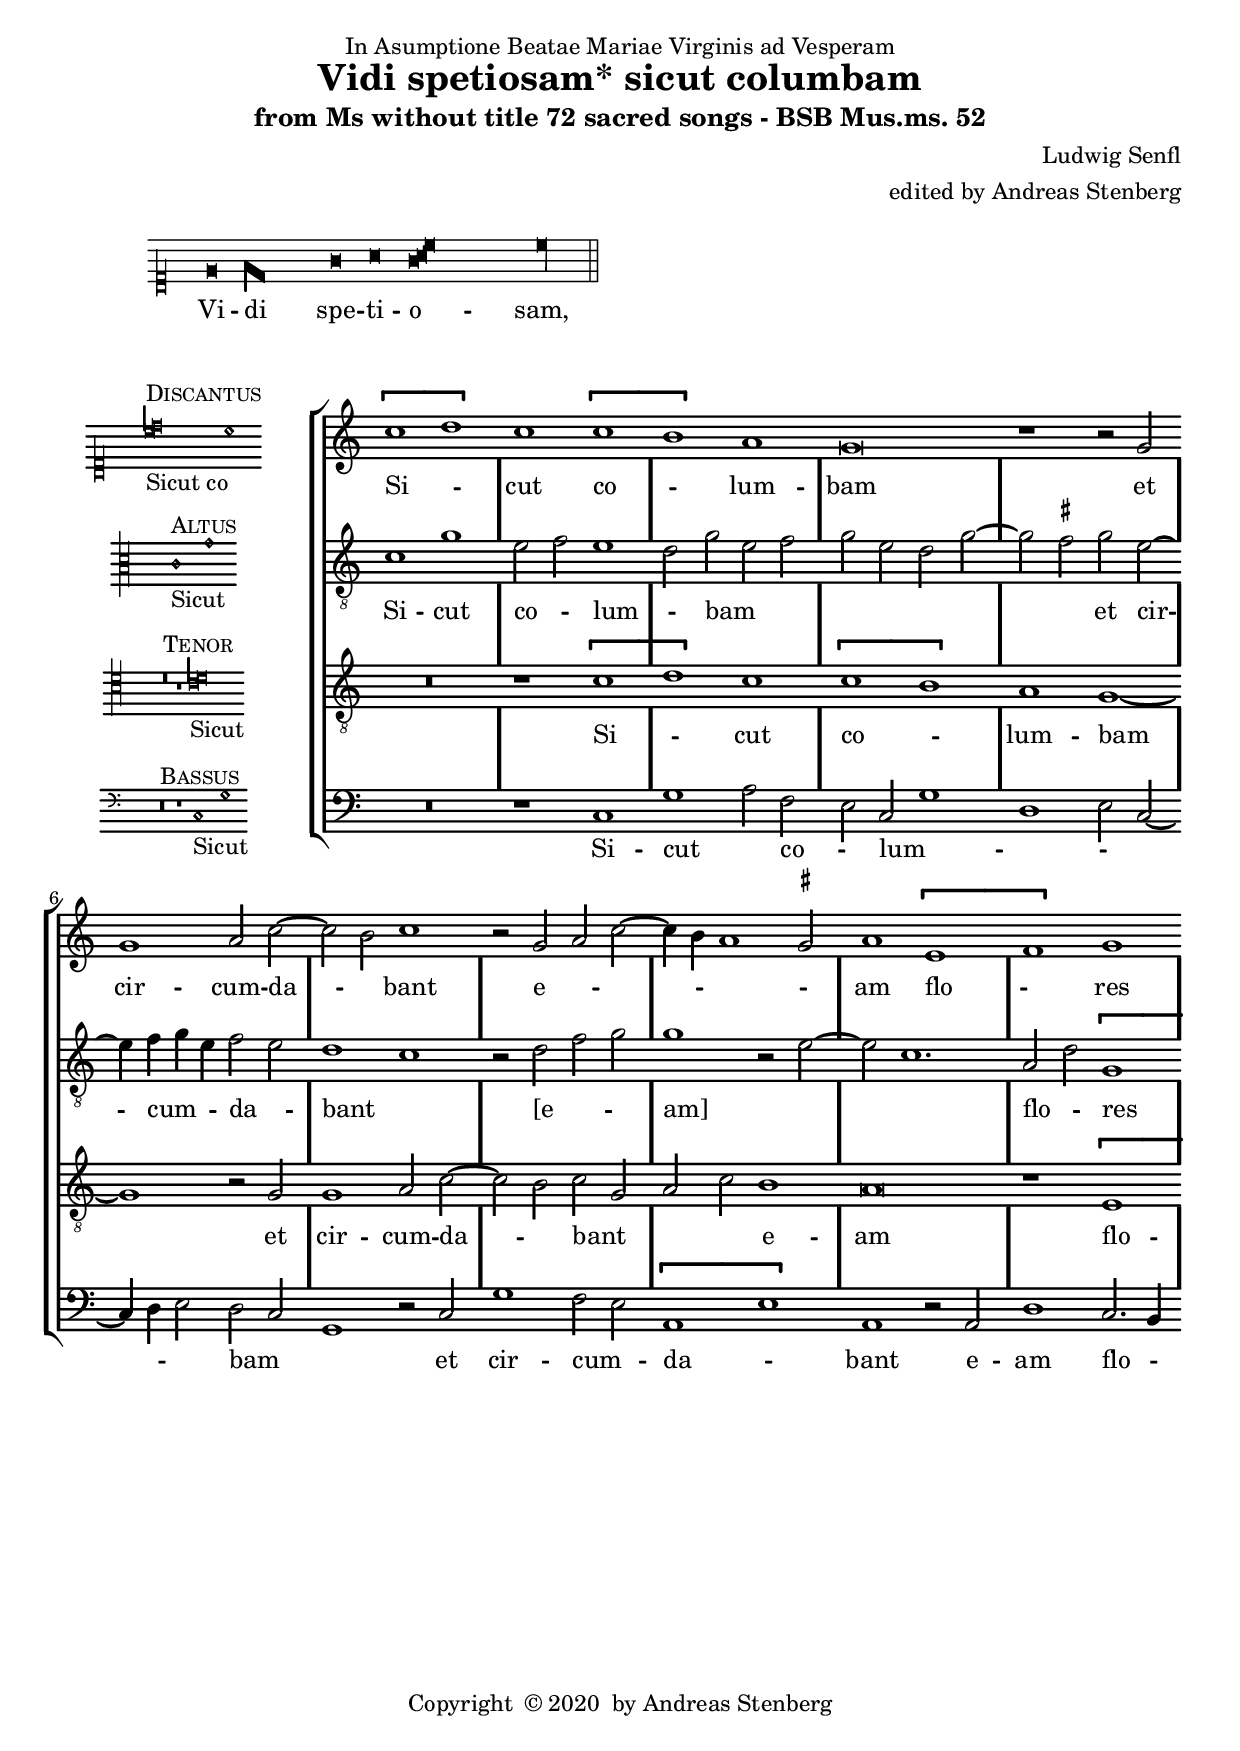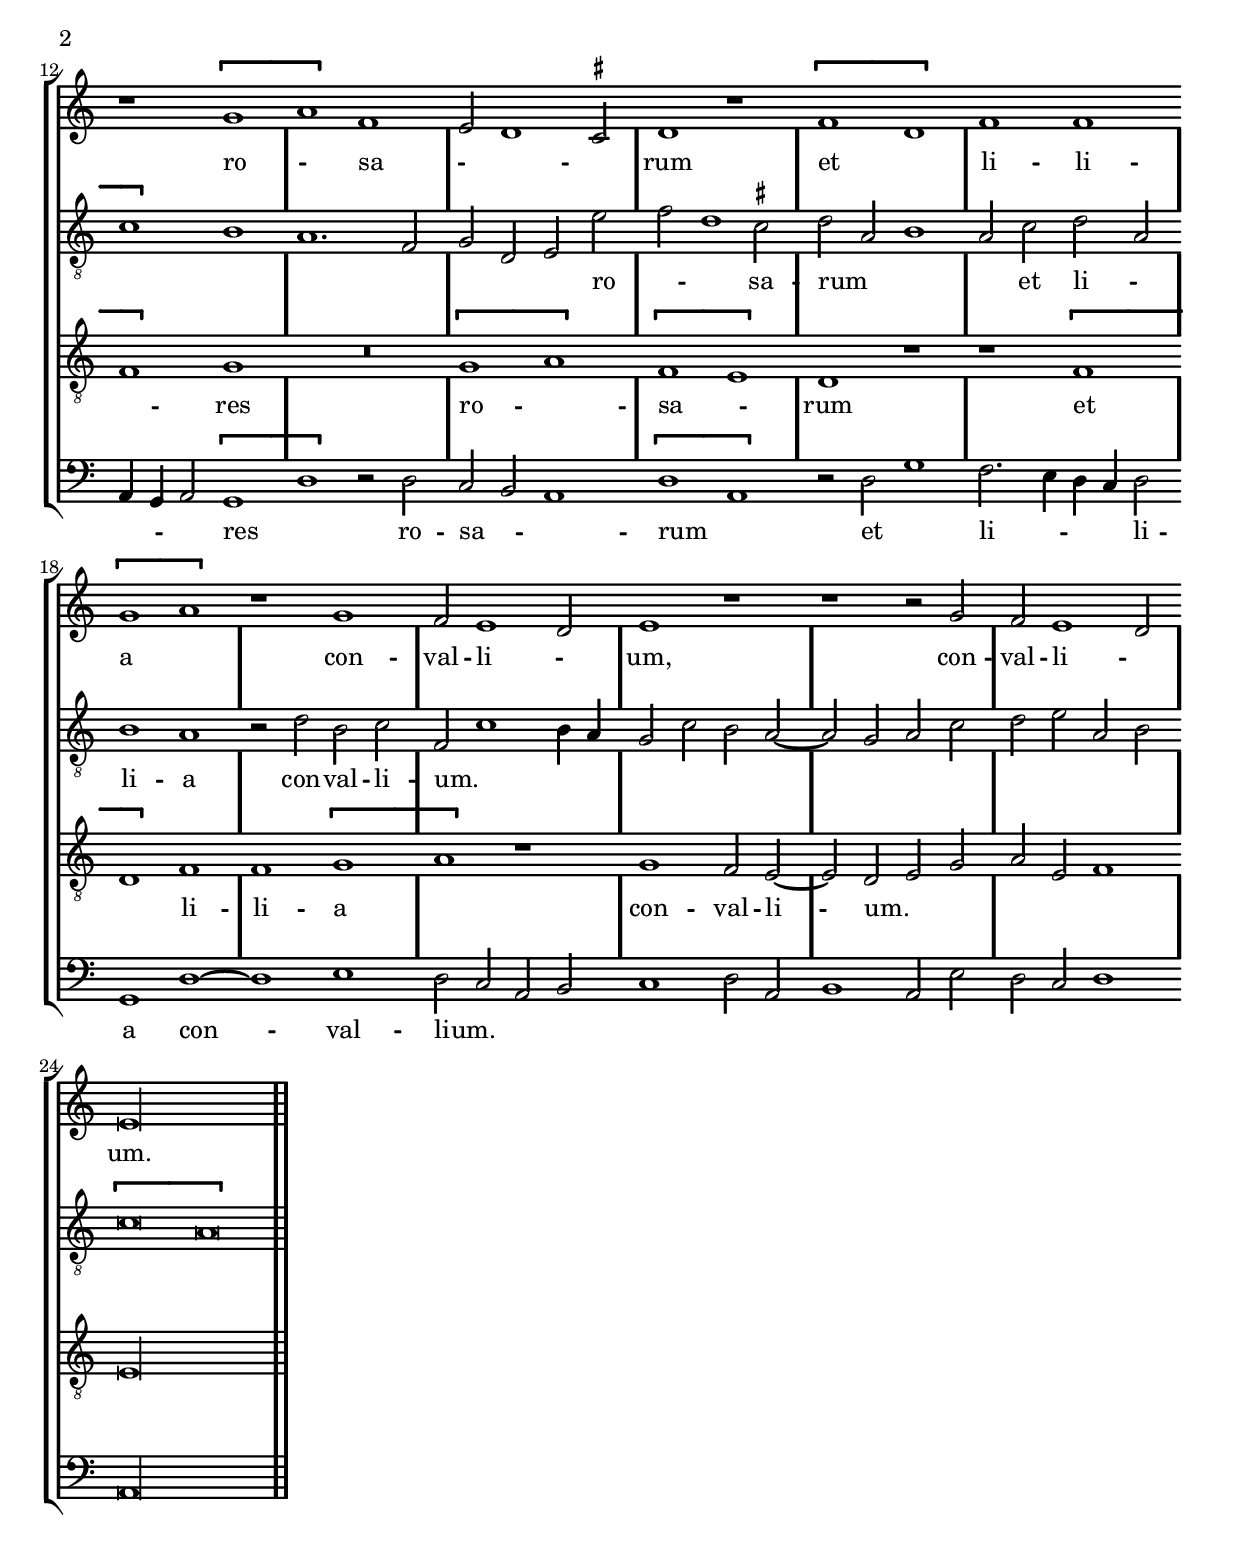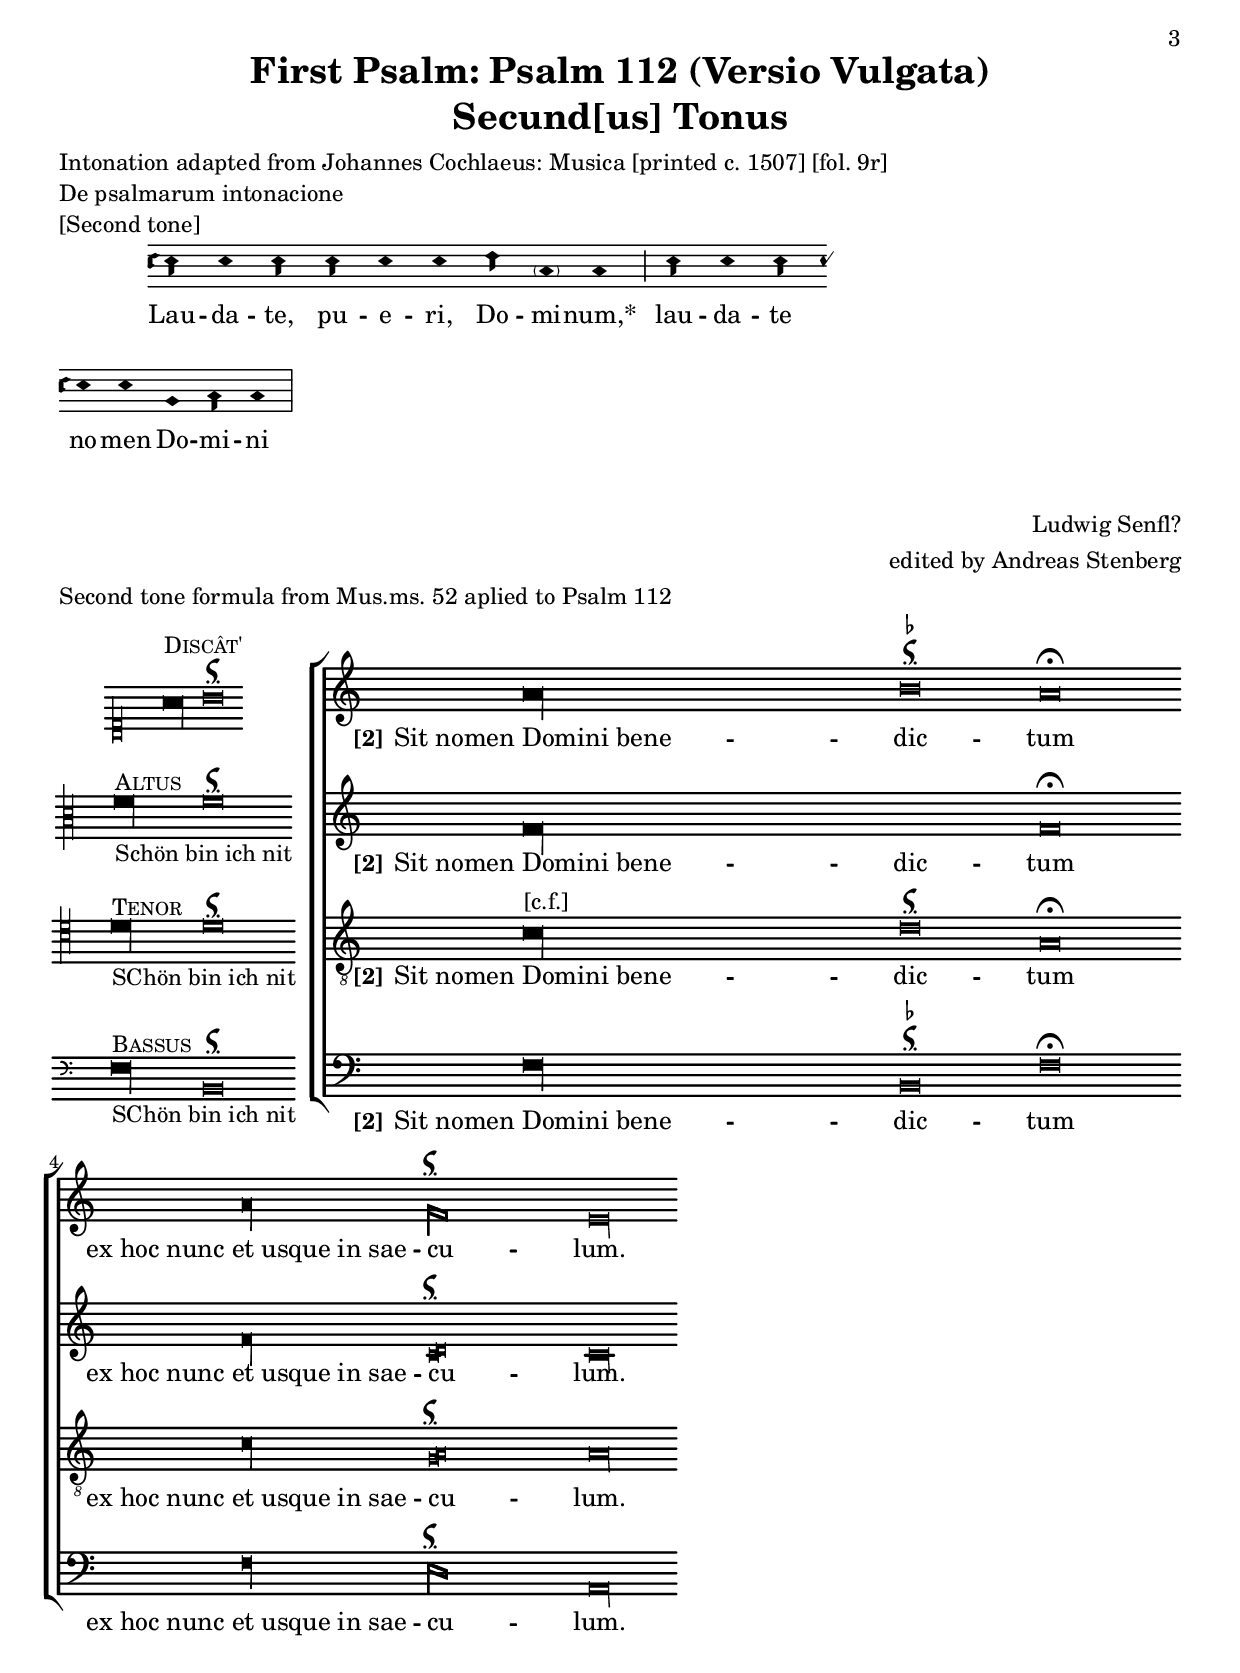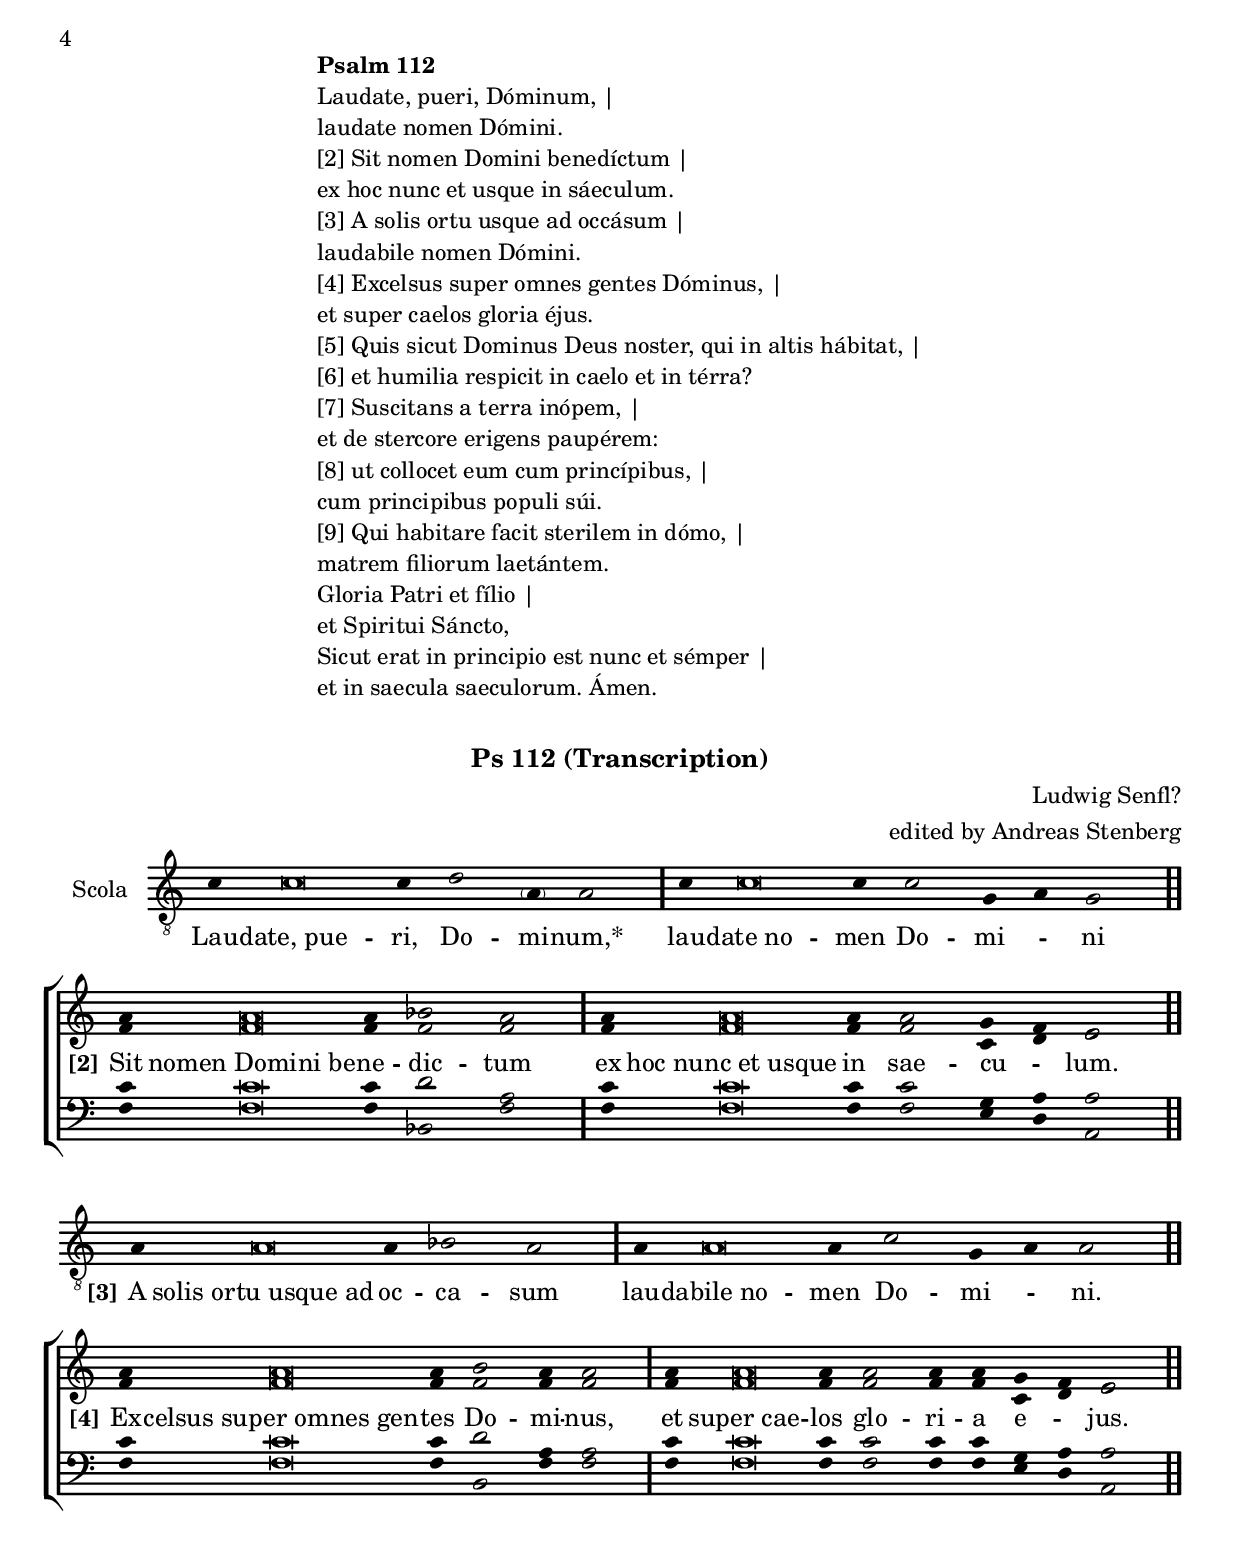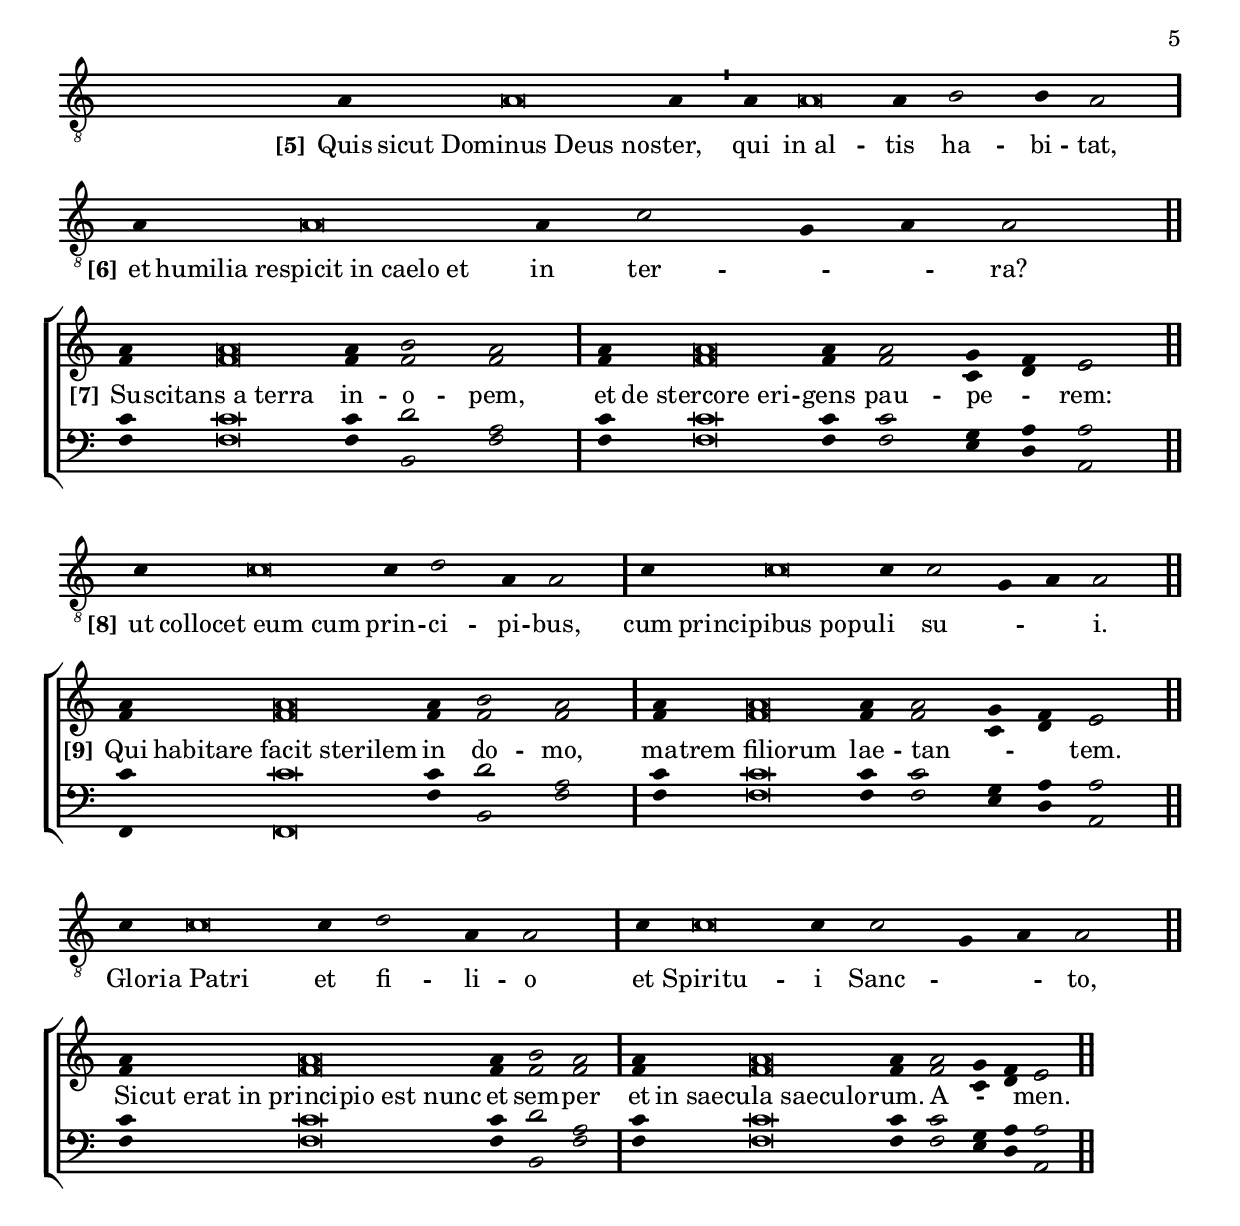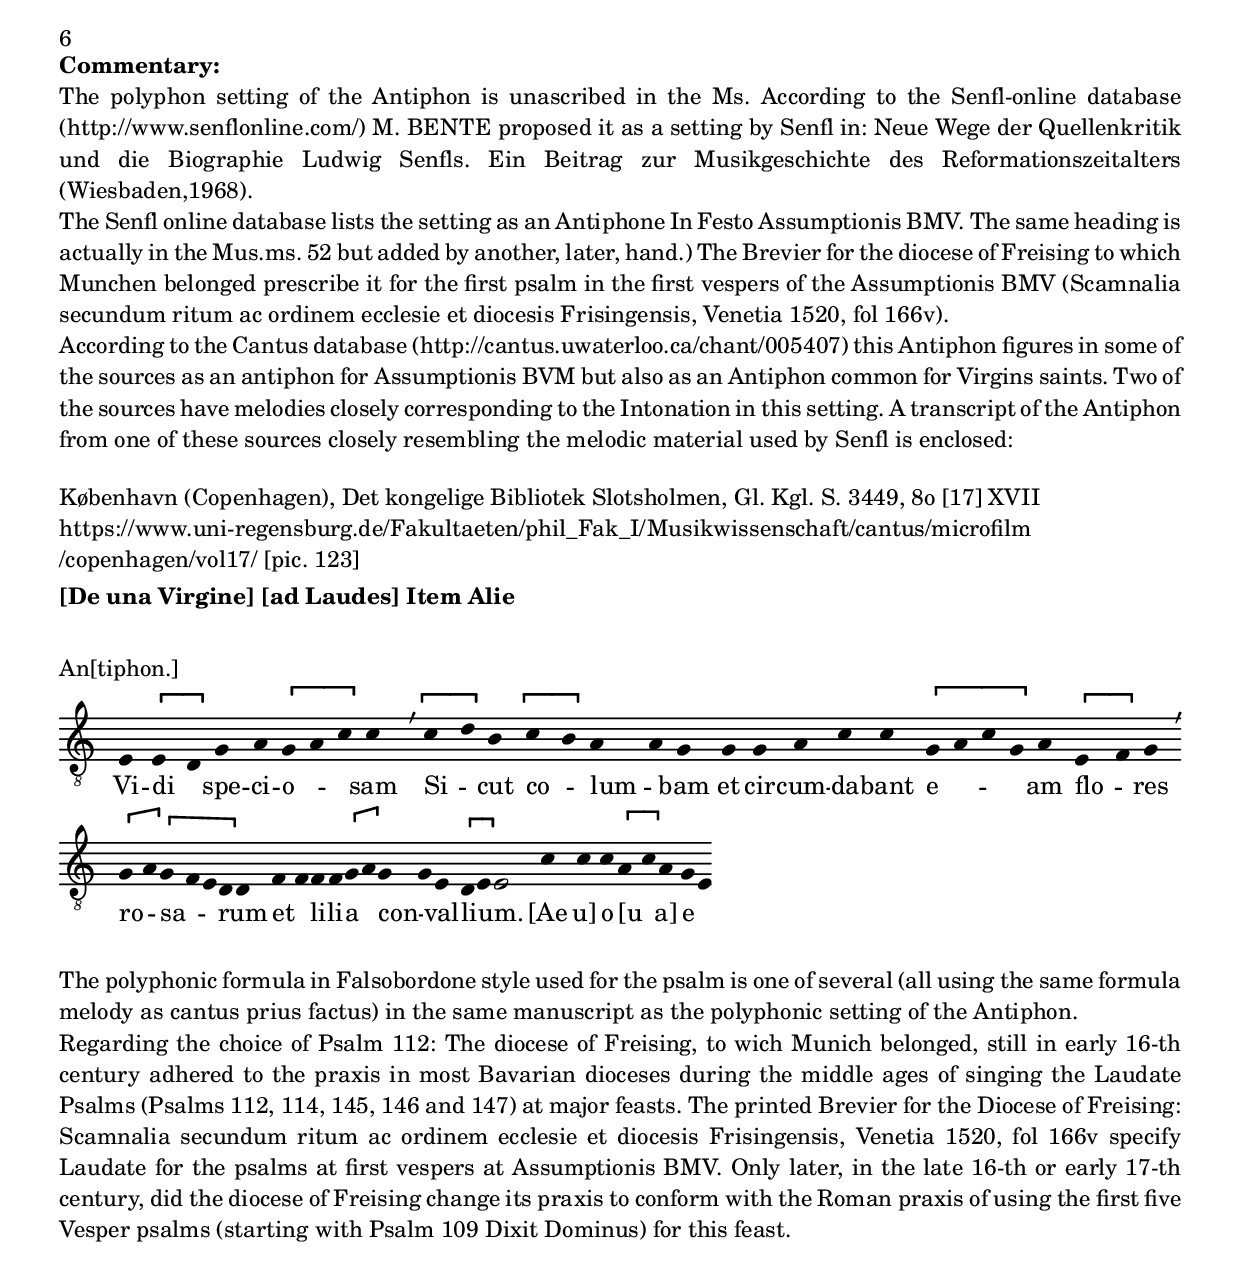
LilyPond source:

\version "2.18.2"
\include "deutsch.ly"
%% Preliminaria: some deffinations needed

#(append! supported-clefs '(("hufnagel-fa3" . ("clefs.hufnagel.fa" 3 0))))


virga =
\once \override NoteHead.style = #'hufnagel.virga

lpes =
\once \override NoteHead.style = #'hufnagel.lpes

virgaL = \tweak extra-offset #'(-3.5 . 0)   \once \override NoteHead.style = #'hufnagel.virga


virgula = {
  \once \override BreathingSign.text = #(make-musicglyph-markup "scripts.rcomma")
  \once \override BreathingSign.font-size = #-2

  % Workaround: add padding.  Correct fix would be spacing engine handle this.
  \once \override BreathingSign.minimum-X-extent = #'(-0.8.0 . 0.0)
  \once \override BreathingSign.minimum-Y-extent = #'(-2.5 . 2.5)

  \breathe
}
caesura = {
  \once \override BreathingSign.text = #(make-musicglyph-markup "scripts.rvarcomma")
  \once \override BreathingSign.font-size = #-2

  % Workaround: add padding.  Correct fix would be spacing engine handle this.
  \once \override BreathingSign.minimum-X-extent = #'(-0.8.0 . 0.0)
  \once \override BreathingSign.minimum-Y-extent = #'(-2.5 . 2.5)

  \breathe
}
divisioMinima = {
  \once \override BreathingSign.stencil = #ly:breathing-sign::divisio-minima

  % Workaround: add padding.  Correct fix would be spacing engine handle this.
  \once \override BreathingSign.minimum-X-extent = #'(-0.8.0 . 0.0)
  \once \override BreathingSign.minimum-Y-extent = #'(-2.5 . 2.5)

  \breathe
}
divisioMaior = {
  \once \override BreathingSign.stencil = #ly:breathing-sign::divisio-maior
  \once \override BreathingSign.Y-offset = #0

  % Workaround: add padding.  Correct fix would be spacing engine handle this.
  \once \override BreathingSign.minimum-X-extent = #'(-0.8.0 . 0.0)
  \once \override BreathingSign.minimum-Y-extent = #'(-2.5 . 2.5)

  \breathe
}
divisioMaxima = {
  \once \override BreathingSign.stencil = #ly:breathing-sign::divisio-maxima
  \once \override BreathingSign.Y-offset = #0

  % Workaround: add padding.  Correct fix would be spacing engine handle this.
  \once \override BreathingSign.minimum-X-extent = #'(-0.8.0 . 0.0)
  \once \override BreathingSign.minimum-Y-extent = #'(-2.5 . 2.5)

  \breathe
}
finalis = {
  \once \override BreathingSign.stencil = #ly:breathing-sign::finalis
  \once \override BreathingSign.Y-offset = #0

  % Workaround: add padding.  Correct fix would be spacing engine handle this.
  \once \override BreathingSign.minimum-X-extent = #'(-0.8.0 . 0.0)
  \once \override BreathingSign.minimum-Y-extent = #'(-2.5 . 2.5)

  \breathe
}

%%%% Defining new stem/ligatures:
% long stem
lst = #(define-music-function (parser location mus)
         (ly:music?)
         #{
           \stemDown
           \undo\omit Stem
           \once\override Stem.length = #7
           \once\override Stem.X-extent = #'(.1 . 0)
           \once\override NoteHead.stem-attachment = #'(1.5 . .1)
           $mus
           \omit Stem
         #})

%long curved ligature
#(define (long-curved-ligature grob)
   (if (ly:stencil? (ly:stem::print grob))
       (let* ((stencil (ly:stem::print grob))
              (X-ext (ly:stencil-extent stencil X))
              (Y-ext (ly:stencil-extent stencil Y))
              (width (interval-length X-ext))
              (len (interval-length Y-ext)))
         (ly:stencil-translate
          (grob-interpret-markup grob
            (markup
             (#:path width
               (list (list (quote moveto) -0.7 -0.65)
                 (list (quote curveto) -1.2 -0.4 -1.1 -0.2 -0.9 0.5)
                 (list (quote curveto) -0.9 0.5 -0.4 2 -0.8 2.2)))))
          (cons 0 (interval-start Y-ext))))
       #f))

lli = #(define-music-function (parser location mus)
         (ly:music?)
         #{
           \stemUp
           \undo\omit Stem
           \override Stem.stencil = #long-curved-ligature
           $mus
           \omit Stem
         #})

%medium curved ligature
#(define (medium-curved-ligature grob)
   (if (ly:stencil? (ly:stem::print grob))
       (let* ((stencil (ly:stem::print grob))
              (X-ext (ly:stencil-extent stencil X))
              (Y-ext (ly:stencil-extent stencil Y))
              (width (interval-length X-ext))
              (len (interval-length Y-ext)))
         (ly:stencil-translate
          (grob-interpret-markup grob
            (markup
             (#:path width
               (list (list (quote moveto) -0.7 -0.65)
                 (list (quote curveto) -1.2 -0.4 -1.1 -0.2 -0.9 0.5)
                 (list (quote curveto) -0.9 0.5 -0.4 1.9 -1.4 1.8)))))
          (cons 0 (interval-start Y-ext))))
       #f))

mli = #(define-music-function (parser location mus)
         (ly:music?)
         #{
           \stemUp
           \undo\omit Stem
           \override Stem.stencil = #medium-curved-ligature
           $mus
           \omit Stem
         #})

%short curved ligature
#(define (short-curved-ligature grob)
   (if (ly:stencil? (ly:stem::print grob))
       (let* ((stencil (ly:stem::print grob))
              (X-ext (ly:stencil-extent stencil X))
              (Y-ext (ly:stencil-extent stencil Y))
              (width (interval-length X-ext))
              (len (interval-length Y-ext)))
         (ly:stencil-translate
          (grob-interpret-markup grob
            (markup
             (#:path width
               (list (list (quote moveto) -0.7 -0.65)
                 (list (quote curveto) -1.2 -0.4 -1.1 -0.2 -1 0.4)
                 (list (quote curveto) -1 0.4 -0.8 1.5 -1.4 1.3)))))
          (cons 0 (interval-start Y-ext))))
       #f))

sli = #(define-music-function (parser location mus)
         (ly:music?)
         #{
           \stemUp
           \undo\omit Stem
           \override Stem.stencil = #short-curved-ligature
           $mus
           \omit Stem
         #})

%tiny curved ligature
#(define (tiny-curved-ligature grob)
   (if (ly:stencil? (ly:stem::print grob))
       (let* ((stencil (ly:stem::print grob))
              (X-ext (ly:stencil-extent stencil X))
              (Y-ext (ly:stencil-extent stencil Y))
              (width (interval-length X-ext))
              (len (interval-length Y-ext)))
         (ly:stencil-translate
          (grob-interpret-markup grob
            (markup
             (#:path width
               (list (list (quote moveto) -0.7 -0.65)
                 (list (quote curveto) -1.2 -0.4 -1.1 -0.1 -1 0.2)
                 (list (quote curveto) -1 0.2 -0.8 0.7 -1.4 0.6)))))
          (cons 0 (interval-start Y-ext))))
       #f))

tli = #(define-music-function (parser location mus)
         (ly:music?)
         #{
           \stemUp
           \undo\omit Stem
           \override Stem.stencil = #tiny-curved-ligature
           $mus
           \omit Stem
         #})

%% Ornament function
orn =
-\tweak self-alignment-X #LEFT
-\tweak Y-offset #0.5
-\tweak X-offset #1
-\tweak outside-staff-priority ##f
-\markup
\raise #-.3
\scale #'(1 . .85)
\rotate #90
\musicglyph #"ties.lyric.short"

%% Left aligning lyric :
lal = \once\override LyricText.self-alignment-X = #LEFT

%% horizontal inside staff spacer
space =
#(define-music-function
  (parser location anzahl)
  (number?)
  #{
    \grace { \repeat unfold #anzahl s }
  #})

% Given some music that represents lyrics, add a prefix to the first
% lyric event.
% syntax is \versus { some lyrics }
% resp. \responsum { some lyrics }
#(define (add-prefix-to-lyrics prefix music)
   (let ((found? #f))
     (map-some-music
      (lambda (m)
        (if found? m
            (and (music-is-of-type? m 'lyric-event)
                 (begin
                  (set! (ly:music-property m 'text)
                        (string-append prefix (ly:music-property m 'text)))
                  (set! found? #t)
                  m))))
      music)))
% Add unicode 2123 (versicle) as prefix to lyrics.
versus =
#(define-music-function (parser location music) (ly:music?)
   (add-prefix-to-lyrics "℣. " music))
% Add unicode 211F (response) as prefix to lyrics.
responsum =
#(define-music-function (parser location music) (ly:music?)
   (add-prefix-to-lyrics "℟. " music))

%% Defining notelaces (neume, melisma) and dedicated context:
gregorianContext = {
  \cadenzaOn
  \omit Clef
  \omit TimeSignature
  \omit StaffSymbol
  \omit Rest
  \omit Flag
  \omit Beam
  \override SpacingSpanner.packed-spacing = ##t
  \override NoteHead.stencil =
  #(lambda (grob)
     (let ((pos (ly:grob-property grob 'staff-position)))
       (cond ((= pos -6)
              (grob-interpret-markup grob
                #{
                  \markup
                  \concat {
                    \with-dimensions #'(0 . 0) #'(0 . 0)
                    \translate-scaled #'(-.45 . 0)
                    \override #'(thickness . 2)
                    \draw-line #'(1.78 . 0)
                    \hspace #-.21
                    \musicglyph #"noteheads.s2"
                    \hspace #-.25
                  }
                #}))
         ((= pos -7)
          (grob-interpret-markup grob
            #{
              \markup
              \concat {
                \with-dimensions #'(0 . 0) #'(0 . 0)
                \override #'(thickness . 2)
                \translate-scaled #'(-.45 . .5)
                \draw-line #'(1.78 . 0)
                \hspace #-.21
                \musicglyph #"noteheads.s2"
                \hspace #-.25
              }
            #}))
         ((= pos -8)
          (grob-interpret-markup grob
            #{
              \markup
              \concat {
                \with-dimensions #'(0 . 0) #'(0 . 0)
                \override #'(thickness . 2)
                \translate-scaled #'(-.45 . 1)
                \draw-line #'(1.78 . 0)
                \with-dimensions #'(0 . 0) #'(0 . 0)
                \override #'(thickness . 2)
                \translate-scaled #'(-.45 . 0)
                \draw-line #'(1.78 . 0)
                \hspace #-.21
                \musicglyph #"noteheads.s2"
                \hspace #-.25
              }
            #}))
         (else
          (grob-interpret-markup grob
            #{
              \markup
              \concat {
                \hspace #-.21
                \musicglyph #"noteheads.s2"
                \hspace #-.25
              }
            #})))))
  \override Accidental.extra-offset = #'(-.2 . 0)
  %%% TODO: find a fixed ledger line with no dimension
  %% see: http://lilypond.1069038.n5.nabble.com/Fixed-ledger-line-width-with-no-dimension-tc172180.html
  %\override LedgerLineSpanner.length-fraction = #'() %%% ???
  %\override LedgerLineSpanner.minimum-length-fraction = #'() %%% ???
}

neume = #(define-music-function (parser location mus)
           (ly:music?)
           #{
             \once\override NoteHead.stencil = #(lambda (grob)
                                                  (grob-interpret-markup grob
                                                    #{
                                                      \markup\concat {
                                                        \hspace #-2
                                                        \score {
                                                          \transpose c c' { \omit Stem $mus }
                                                          \layout {
                                                            indent = 0
                                                            ragged-right = ##t
                                                            \context {
                                                              \Score
                                                              \gregorianContext
                                                            }
                                                          }
                                                        }
                                                      }
                                                    #}))
           #})

Melisma = #(define-music-function (parser location mus)
             (ly:music?)
             #{
               {
                 \once\override Lyrics.LyricText.self-alignment-X = #LEFT
                 \neume { $mus }
                 \omit Accidental
                 \omit Dots
                 #(make-music
                   'NoteEvent
                   'pitch
                   (ly:make-pitch -1 6 0)
                   'duration
                   (ly:make-duration 2 0 1))
               }
             #})

% Declare default layout
\layout {
  \context {
    \Score
    \omit TimeSignature
  }
}

%%%%%%%%%%%% end of "modernGregorian.ily" %%%%%%%%%

ficta = \once \set suggestAccidentals =##t
#(define (add-prefix-to-lyrics prefix music)
   (let ((found? #f))
     (map-some-music
      (lambda (m)
        (if found? m
            (and (music-is-of-type? m 'lyric-event)
                 (begin
                  (set! (ly:music-property m 'text)
                        (string-append prefix (ly:music-property m 'text)))
                  (set! found? #t)
                  m))))
      music)))
staffBlTr = {   \override Staff.BarLine.transparent = ##t }
staffBl = { \revert Staff.BarLine.transparent \bar "|" }
staffBlDou = {  \revert Staff.BarLine.transparent \bar "||" }
timing_Tw =  \set Timing.measureLength = #(ly:make-moment 2/1)
timing_Thr =   \set Timing.measureLength = #(ly:make-moment 3/1)

#(append! supported-clefs '(("mensural-f3" . ("clefs.mensural.f" 0 0))))

\header {
  dedication = "In Asumptione Beatae Mariae Virginis ad Vesperam"
  title = "Vidi spetiosam* sicut columbam"
  subtitle = "from Ms without title 72 sacred songs - BSB Mus.ms. 52"
  composer = "Ludwig Senfl"
  arranger = "edited by Andreas Stenberg"
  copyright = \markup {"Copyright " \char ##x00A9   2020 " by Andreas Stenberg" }

}
Inton = \relative c'' {
  \set Score.tempoHideNote = ##t
  \tempo 2 . = 86
  \override NoteHead.style = #'blackpetrucci
  e,\breve*1/4
  \[f\breve*1/4 \melisma d\breve*1/4 \melismaEnd \]
  g\breve*1/4 a\breve*1/4
  \[g\breve*1/4 \melisma a\breve*1/4 c\breve*1/4 \melismaEnd \]
  c\longa*1/4
  \revert Staff.BarLine.transparent
  \bar "||"
}
\score {
  <<
    \new MensuralVoice = "discantus" {
      \clef "petrucci-c1"
      \hide Score.BarNumber {
        \Inton
      }
    }
    \new Lyrics \lyricsto "discantus" {
      Vi -- di spe -- ti -- o -- sam,
    }
  >>
  \layout {
    line-width = #160
  }
  \header {
    dedication = ##f
    title = ##f
    subtitle = ##f
    composer = ##f
    arranger = ##f

  }
}

global = {
  \key c \major
}

sopMusic = \relative c'' {

  \set Score.tempoHideNote = ##t
  \tempo 2 = 86
  \time 2/2
  \set Timing.measureLength = #(ly:make-moment 4/2)
  \override Staff.BarLine.transparent = ##t
  \[c1( d1)\]
  c1 \[c1(
  h1)\] a1
  g\breve
  r1 r2 g2
  g1 a2 c2~(
  c2 h2) c1			%% end of first line in orig.
  r2 g2( a2 c2~
  c4 h4 a1 \ficta gis2)
  a1 \[e1(
  f1)\] g1
  r1 \[g1(
  a1)\] f1(
  e2 d1 \ficta cis2)			%% end of second line (last on first page).
  d1 r1
  \[f1( d1)\]
  f1 f1				%% end of third line (first on second page).
  \[g1( a1)\]
  r1 g1
  f2 e1( d2)
  e1 r1
  r1 r2 g2			%% end of fourth line.
  f2 e1( d2)
  \cadenzaOn
  e\longa
  \revert Staff.BarLine.transparent
  \bar "||"
}
sopWords = \lyricmode {
  %Vidi speciosam
  Si -- cut co -- lum -- bam
  et cir -- cum -- da -- bant e -- am flo -- res ro -- sa -- rum et li -- li -- a con -- val -- li -- um,
  con -- val -- li -- um.
}
altoMusic = \relative c' {
  \clef "G_8"
  \override Staff.BarLine.transparent = ##t
  c1 g'1
  e2( f2) e1(
  d2) g2( e2 f2			%% end of first line in orig. Ms.
  g2 e2 d2 g2~
  g2 \ficta fis2) g2 e2~
  e4 f4( g4 e4) f2( e2)
  d1( c1)
  r2 d2( f2 g2)			%% end of second line.
  g1 r2 e2~(
  e2 c1.)
  a2( d2) \[g,1(
  c1\] h1
  a1. f2
  g2 d2 e2) e'2( 		%% end of third line (last on first page).
  f2 d1) \ficta cis2
  d2( a2 h1
  a2) c2 d2( a2)		%% end of fourth line. (first o second page).
  h1 a1
  r2 d2 h2 c2
  f,2( c'1 h4 a4
  g2 c2 h2 a2~
  a2 g2				%% end of fifth line.
  a2 c2
  d2 e2 a,2 h2
  \[c\breve a\breve)\]
  \revert Staff.BarLine.transparent
}
altoWords = \lyricmode {
  %Vidi speciosam
  Si -- cut co -- lum -- bam
  et cir -- cum -- da -- bant [e -- am] _ flo -- res ro -- sa -- rum et li -- li -- a con -- val -- li -- um.
}
tenorMusic = \relative c' {
  \clef "G_8"
  \override Staff.BarLine.transparent = ##t
  R\breve
  r1 \[c1(
  d1)\] c1
  \[c1( h1)\]
  a1 g1~
  g1				%% end of first line in orig. Ms.
  r2 g2
  g1 a2 c2~(
  c2 h2) c2( g2
  a2 c2) h1
  a\breve			%% end of second line.
  r1 \[e1(
  f1)\] g1
  R\breve
  \[g1( a1)\] 			%% end of third line (last on first page).
  \[f1( e1)\]
  d1 r1
  r1 \[f1(
  d1)\] f1
  f1 \[g1(
  a1)\] r1			%% end of fourth line (first on second page)
  g1 f2 e2~
  e2 d2( e2 g2
  a2 e2 f1
  e\longa)
  \revert Staff.BarLine.transparent
}
tenorWords = \lyricmode {
  %Vidi speciosam
  Si -- cut co -- lum -- bam
  et cir -- cum -- da -- bant e -- am flo -- res ro -- sa -- rum et li -- li -- a con -- val -- li -- um.
}
bassMusic = \relative c {
  \override Staff.BarLine.transparent = ##t
  R\breve
  r1 c1
  g'1( a2) f2(
  e2) c2( g'1 				%% end of first line in orig. Ms.
  d1  e2 c2~
  c4 d4 e2) d2( c2
  g1) r2 c2
  g'1 f2( e2)
  \[a,1( e'1)\]			%% end of second line.
  a,1 r2 a2
  d1 c2.( h4
  a4 g4 a2) \[g1(
  d'1)\] r2 d2
  c2( h2 a1)			%% end of third line (last on first page).
  \[d1( a1)\]
  r2 d2( g1)			%% end of fourth line (first on second page)
  f2.( e4 d4 c4) d2
  g,1 d'1~
  d1 e1
  d2( c2 a2 h2)			%% end of fifth line.
  c1( d2 a2
  h1 a2 e'2
  d2 c2 d1
  a\longa
  \revert Staff.BarLine.transparent
}
bassWords = \lyricmode {
  %Vidi speciosam
  Si -- cut co -- lum -- bam
  et cir -- cum -- da -- bant e -- am flo -- res ro -- sa -- rum et li -- li -- a con -- val -- lium.
}
incipitDiscantus = \markup {
  \score {
    {
      %      \set Staff.instrumentName = #"Tenor "
      \override NoteHead.style = #'neomensural
      \override Rest.style = #'neomensural
      \override Staff.TimeSignature.style = #'mensural
      \cadenzaOn
      \clef "petrucci-c1"
      \key c \major
      \time 2/2

      \[c''1^\markup { \smallCaps"Discantus"}
      _"Sicut co" d''1\]
      c''1
    }
    \layout {
      \context {
        \Voice
        \remove "Ligature_bracket_engraver"
        \consists "Mensural_ligature_engraver"
      }
      line-width = 4.5\cm
    }
  }
}


incipitAltus = \markup {
  \score {
    {
      %      \set Staff.instrumentName = #"Tenor "
      \override NoteHead.style = #'neomensural
      \override Rest.style = #'neomensural
      \override Staff.TimeSignature.style = #'mensural
      \cadenzaOn
      \clef "petrucci-c3"
      \key c \major
      \time 2/2
      c'1^\markup \smallCaps"Altus"_"Sicut"
      g'1
    }
    \layout {
      \context {
        \Voice
        \remove "Ligature_bracket_engraver"
        \consists "Mensural_ligature_engraver"
      }
      line-width = 4.5\cm
    }
  }
}


incipitTenor = \markup {
  \score {
    {
      %      \set Staff.instrumentName = #"Tenor "
      \override NoteHead.style = #'neomensural
      \override Rest.style = #'neomensural
      \override Staff.TimeSignature.style = #'mensural
      \cadenzaOn
      \clef "petrucci-c4"
      \key c \major
      \time 2/2
      c'\breve \rest ^\markup \smallCaps"Tenor"
      r1
      \[c'1_"Sicut" d'1\]
    }
    \layout {
      \context {
        \Voice
        \remove "Ligature_bracket_engraver"
        \consists "Mensural_ligature_engraver"
      }
      line-width = 5.0\cm
    }
  }
}
#(append! supported-clefs '(("mensural-f3" . ("clefs.mensural.f" 0 0))))

incipitBassus = \markup {
  \score {
    {
      %      \set Staff.instrumentName = #"Tenor "
      \override NoteHead.style = #'neomensural
      \override Rest.style = #'neomensural
      \override Staff.TimeSignature.style = #'mensural
      \cadenzaOn
      \clef "mensural-f"
      \key c \major
      \time 2/2
      r\breve^\markup \smallCaps"Bassus"
      r1 c1_"Sicut" g1

    }
    \layout {
      \context {
        \Voice
        \remove "Ligature_bracket_engraver"
        \consists "Mensural_ligature_engraver"
      }
      line-width = 4.5\cm
    }
  }
}


\score {
  <<
    \new StaffGroup \with {
      \override VerticalAxisGroup.staff-staff-spacing = #'((basic-distance . 12))
    } <<
      \new Staff = treble <<
        \set Staff.instrumentName = \incipitDiscantus
        \new Voice = "sopranos" {
          \set  Staff.midiInstrument ="choir aahs"
          %	\voiceOne
          << \global \sopMusic >>
        }
      >>
      \new Lyrics = sopranos { s1 }

      \new Staff = "medius" <<
        \set Staff.instrumentName = \incipitAltus

        \new Voice = "altos" {
          %	\voiceTwo
          \set  Staff.midiInstrument ="choir aahs"
          << \global \altoMusic >>
        }
      >>

      \new Lyrics = "altos" { s1 }
      \new Staff = tenors <<
        \set Staff.instrumentName = \incipitTenor

        \clef "treble"
        \new Voice = "tenors" {
          \set  Staff.midiInstrument ="choir aahs"
          %	\voiceOne
          << \global \tenorMusic >>
        }
      >>
      \new Lyrics = "tenors" { s1 }

      \new Staff ="basses" {
        \set Staff.instrumentName = \incipitBassus

        \new Voice = "basses" {
          \set  Staff.midiInstrument ="choir aahs"
          \clef "bass"
          %	\voiceTwo
          << \global \bassMusic >>
        }
      }
    >>
    \new Lyrics = basses { s1 }

    \context Lyrics = sopranos \lyricsto sopranos \sopWords
    \context Lyrics = altos \lyricsto altos \altoWords
    \context Lyrics = tenors \lyricsto tenors \tenorWords
    \context Lyrics = basses \lyricsto basses \bassWords
  >>
  \layout {
    \context {
      \Score
      % no bars in staves
      %      \override BarLine.transparent = ##t

    }
    % the next three instructions keep the lyrics between the bar lines
    \context {
      \Lyrics
      \consists "Bar_engraver"
      \override BarLine.transparent = ##t
    }
    \context {
      \StaffGroup
      \consists "Separating_line_group_engraver"
    }
    \context {
      \Voice
      % no slurs
      \override Slur.transparent = ##t
      % Comment in the below "\remove" command to allow line
      % breaking also at those barlines where a note overlaps
      % into the next bar.  The command is commented out in this
      % short example score, but especially for large scores, you
      % will typically yield better line breaking and thus improve
      % overall spacing if you comment in the following command.
      %\remove "Forbid_line_break_engraver"
    }
    indent = 4.5\cm
  }
  \header {
    dedication = ##f
    title = ##f
    subtitle = ##f
    composer = ##f
    arranger = ##f
  }
}

%% The first Psalm: Ps 112

%% Header
%{
global = {
  \key c \major
  \override Staff.TimeSignature.transparent = ##t
}

%% Cochlaeus

upperStaff = \new VaticanaStaff = "upperStaff" <<
  \set Staff.midiInstrument = "choir aahs"
  \context VaticanaVoice = "cantus" <<
    \transpose c c {
      %      \override Staff.StaffSymbol.line-count = #5
      \startStaff
      \override Staff.KeySignature.glyph-name-alist =
      #alteration-hufnagel-glyph-name-alist
      \override Staff.Accidental.glyph-name-alist =
      #alteration-hufnagel-glyph-name-alist
      \override Staff.Custos.style = #'hufnagel
      \override NoteHead.style = #'hufnagel.punctum
      \clef "hufnagel-do2"
      %      \set Staff.clefPosition = #3
      %       \set Staff.middleCPosition = #3
      %        \set Staff.middleCClefPosition = #-4
      \virga c' c' \virga c'  c' c' \virga c' c' c' \virga d' a
      \divisioMaior
      \virga c' c' \virga c' c' c' g \virga a a
      \divisioMaxima
    }
  >>
  \new Lyrics = "One" \lyricsto "cantus" {
    Di xit d[o mi] n[u]s d[o mi] no me o
    se de a dex [tris] m[e is]

  }

>>

\paper {
  line-thickness = #(/ staff-space 5.0)
}

\score {
  <<
    \upperStaff
  >>
  \layout {
    line-width = 130
    ragged-last = ##t
    \context {
      \Score
      timing = ##f
    }
    \context {
      \VaticanaStaff
      \revert  BarLine.transparent
      \override StaffSymbol.thickness = #1.0
      \override KeySignature.glyph-name-alist =
      #alteration-vaticana-glyph-name-alist
      \override Custos.neutral-position = #4
    }
  }
  %  \midi {
  %    \tempo 4 = 140
  %  }
  \header {
    breakbefore = ##t
    title = \markup {
      \center-column {
        "Psalm 112 (Versio Vulgata)"
        "Secund[us] Tonus"
        %      "Wann er zu nacht"
        %      \vspace #0.5
        % 	"from Ms without title 72 sacred songs - BSB Mus.ms. 52"
        \vspace #0.2
      }
    }
    composer = ##f
%  composer = "?Ludwig Senfl?"
    arranger = ##f
%  arranger = "ed. Andreas Stenberg"
    piece = \markup \column {

      \bold "Johannes Cochlaeus: Musica [printed c. 1507] [fol. 9r]"
      "De psalmarum intonacione"
      "[Second tone]"

    }
  }
}
%}

%% Intonation ( Cochleaus formula.)

upperStaff = \new VaticanaStaff = "upperStaff" <<
  \set Staff.midiInstrument = "choir aahs"
  \context VaticanaVoice = "cantus" <<
    \transpose c c {
      \override Staff.StaffSymbol.line-count = #5
      \startStaff
      \override Staff.KeySignature.glyph-name-alist =
      #alteration-hufnagel-glyph-name-alist
      \override Staff.Accidental.glyph-name-alist =
      #alteration-hufnagel-glyph-name-alist
      \override Staff.Custos.style = #'hufnagel
      \override NoteHead.style = #'hufnagel.punctum
      \clef "hufnagel-do2"
      %      \set Staff.clefPosition = #3
      %       \set Staff.middleCPosition = #3
      %        \set Staff.middleCClefPosition = #-4
      \virga c' c' \virga c' \virga c'  c' c' \virga d' \parenthesize a a
      \divisioMaior
      \virga c' c' \virga c' c' c' g \virga a a
      \divisioMaxima
    }
  >>
  \new Lyrics = "One" \lyricsto "cantus" {
    Lau -- da -- te, pu -- e -- ri, Do -- mi -- num,*
    lau -- da -- te no -- men Do -- mi -- ni
  }

>>

\paper {
  line-thickness = #(/ staff-space 5.0)
}

\score {
  <<
    \upperStaff
  >>
  \layout {
    line-width = 130
    ragged-last = ##t
    \context {
      \Score
      timing = ##f
    }
    \context {
      %      \VaticanaStaff
      \revert  BarLine.transparent
      \override StaffSymbol.thickness = #1.0
      \override KeySignature.glyph-name-alist =
      #alteration-vaticana-glyph-name-alist
      \override Custos.neutral-position = #4
    }
  }
  %  \midi {
  %    \tempo 4 = 140
  %  }
  \header {
    dedication = ##f
    title = \markup {
      \center-column {
        "First Psalm: Psalm 112 (Versio Vulgata)"
        "Secund[us] Tonus"
        %      "Wann er zu nacht"
        %      \vspace #0.5
        % 	"from Ms without title 72 sacred songs - BSB Mus.ms. 52"
        \vspace #0.2
      }
    }
    subtitle = ##f
    composer = ##f
    %  composer = "?Ludwig Senfl?"
    arranger = ##f
    %  arranger = "ed. Andreas Stenberg"
    piece = \markup \column {

      "Intonation adapted from Johannes Cochlaeus: Musica [printed c. 1507] [fol. 9r]"
      "De psalmarum intonacione"
      "[Second tone]"

    }
  }

}



%% The sources for the formula setting

sopMusic = \relative c'' {

  \set Score.tempoHideNote = ##t
  \tempo \breve = 86
  \time 2/2
  \set Timing.measureLength = #(ly:make-moment 4/1)
  \override Staff.BarLine.transparent = ##t
  \stemDown
  \override NoteHead.style = #'blackpetrucci
  a\maxima
  \override NoteHead.style = #'neomensural
  \ficta
  b\breve^\signumcongruentiae
  a\breve^\fermata
  \break \bar ""
  \override NoteHead.style = #'blackpetrucci
  a\longa
  \override NoteHead.style = #'neomensural
  \[g\breve(^\signumcongruentiae
  f\breve)\]
  \cadenzaOn
  e\longa  \stopStaff
  % \revert Staff.BarLine.transparent
  %  \bar "||"
}
sopWords = \lyricmode {
  \set stanza =  "[2]" "Sit nomen Domini bene" -- dic -- tum
  "ex hoc nunc et usque in sae" -- cu -- lum.
}
altoMusic = \relative c' {
  \override Staff.BarLine.transparent = ##t
  \override NoteHead.style = #'blackpetrucci
  \stemDown
  f\maxima
  \override NoteHead.style = #'neomensural
  \hideNotes
  f\breve
  \unHideNotes
  f\breve^\fermata
  \override NoteHead.style = #'blackpetrucci
  f\longa
  \override NoteHead.style = #'neomensural
  \[c\breve(^\signumcongruentiae
  d\breve)\]
  c\longa
  %  \revert Staff.BarLine.transparent
}
altoWords = \lyricmode {
  \set stanza =  "[2]" "Sit nomen Domini bene" -- dic -- tum
  "ex hoc nunc et usque in sae" -- cu -- lum.
}
tenorMusic = \relative c' {
  \clef "G_8"
  \override Staff.BarLine.transparent = ##t
  \override NoteHead.style = #'blackpetrucci
  c\maxima^"[c.f.]"
  \override NoteHead.style = #'neomensural
  d\breve^\signumcongruentiae
  a\breve^\fermata

  \override NoteHead.style = #'blackpetrucci
  c\longa
  \override NoteHead.style = #'neomensural
  \[g\breve(^\signumcongruentiae
  a\breve)\]
  \stemDown
  a\longa
  %  \revert Staff.BarLine.transparent
}
tenorWords = \lyricmode {
  \set stanza =  "[2]" "Sit nomen Domini bene" -- dic -- tum
  "ex hoc nunc et usque in sae" -- cu -- lum.

}
bassMusic = \relative c {
  \override Staff.BarLine.transparent = ##t
  \override NoteHead.style = #'blackpetrucci
  f\maxima
  \override NoteHead.style = #'neomensural
  \ficta b,\breve^\signumcongruentiae
  f'\breve^\fermata
  \override NoteHead.style = #'blackpetrucci
  f\longa
  \override NoteHead.style = #'neomensural
  \[e\breve(^\signumcongruentiae
  d\breve)\]
  \stemDown
  a\longa
  %  \revert Staff.BarLine.transparent
}
bassWords = \lyricmode {
  \set stanza =  "[2]" "Sit nomen Domini bene" -- dic -- tum
  "ex hoc nunc et usque in sae" -- cu -- lum.
}
incipitDiscantus = \markup {
  \score {
    {
      %      \set Staff.instrumentName = #"Tenor "
      \override Rest.style = #'neomensural
      \override Staff.TimeSignature.style = #'mensural
      \cadenzaOn
      \clef "petrucci-c1"
      \key c \major
      \override Staff.TimeSignature.transparent = ##t
      \time 2/2
      \override NoteHead.style = #'blackpetrucci
      a'\maxima ^\markup { \smallCaps"Discât'"} %_"SChön bin ich nit"
      \override NoteHead.style = #'neomensural
      h'\breve^\signumcongruentiae
    }
    \layout {
      \context {
        \Voice
        \remove "Ligature_bracket_engraver"
        \consists "Mensural_ligature_engraver"
      }
      line-width = 4.5\cm
    }
  }
}


incipitAltus = \markup {
  \score {
    {
      %      \set Staff.instrumentName = #"Tenor "
      \override NoteHead.style = #'blackpetrucci
      \override Rest.style = #'neomensural
      \override Staff.TimeSignature.style = #'mensural
      \cadenzaOn
      \clef "petrucci-c3"
      \key c \major
      \override Staff.TimeSignature.transparent = ##t
      \time 2/2
      f'\maxima^\markup \smallCaps"Altus"_"Schön bin ich nit"
      \override NoteHead.style = #'neomensural
      f'\breve^\signumcongruentiae

    }
    \layout {
      \context {
        \Voice
        \remove "Ligature_bracket_engraver"
        \consists "Mensural_ligature_engraver"
      }
      line-width = 4.5\cm
    }
  }
}


incipitTenor = \markup {
  \score {
    {
      %      \set Staff.instrumentName = #"Tenor "
      \override NoteHead.style = #'blackpetrucci
      \override Rest.style = #'neomensural
      \override Staff.TimeSignature.style = #'mensural
      \cadenzaOn
      \clef "petrucci-c4"
      \key c \major
      \override Staff.TimeSignature.transparent = ##t
      \time 2/2
      d'\maxima^\markup \smallCaps"Tenor" _"SChön bin ich nit"
      \override NoteHead.style = #'neomensural
      d'\breve^\signumcongruentiae

    }
    \layout {
      \context {
        \Voice
        \remove "Ligature_bracket_engraver"
        \consists "Mensural_ligature_engraver"
      }
      line-width = 5.0\cm
    }
  }
}

incipitBassus = \markup {
  \score {
    {
      %      \set Staff.instrumentName = #"Tenor "
      \override NoteHead.style = #'blackpetrucci
      \override Rest.style = #'neomensural
      \override Staff.TimeSignature.style = #'mensural
      \override Staff.TimeSignature.transparent = ##t
      \cadenzaOn
      \clef "mensural-f"
      \key c \major
      \time 2/2
      f\maxima^\markup \smallCaps"Bassus"_"SChön bin ich nit"
      \override NoteHead.style = #'neomensural
      h,\breve^\signumcongruentiae
    }
    \layout {
      \context {
        \Voice
        \remove "Ligature_bracket_engraver"
        \consists "Mensural_ligature_engraver"
      }
      line-width = 4.5\cm
    }
  }
}


\score {
  <<
    \new ChoirStaff \with {
      \override VerticalAxisGroup.staff-staff-spacing = #'((basic-distance . 12))
    } <<
      \new Staff = treble <<
        \set Staff.instrumentName = \incipitDiscantus
        \new Voice = "sopranos" {
          \set  Staff.midiInstrument ="choir aahs"
          %	\voiceOne
          << \global \sopMusic >>
        }
      >>
      \new Lyrics = sopranos { s1 }

      \new Staff = "medius" <<
        \set Staff.instrumentName = \incipitAltus

        \new Voice = "altos" {
          %	\voiceTwo
          \set  Staff.midiInstrument ="choir aahs"
          << \global \altoMusic >>
        }
      >>

      \new Lyrics = "altos" { s1 }
      \new Staff = tenors <<
        \set Staff.instrumentName = \incipitTenor

        \clef "treble"
        \new Voice = "tenors" {
          \set  Staff.midiInstrument ="choir aahs"
          %	\voiceOne
          << \global \tenorMusic >>
        }
      >>
      \new Lyrics = "tenors" { s1 }

      \new Staff ="basses" {
        \set Staff.instrumentName = \incipitBassus

        \new Voice = "basses" {
          \set  Staff.midiInstrument ="choir aahs"
          \clef "bass"
          %	\voiceTwo
          << \global \bassMusic >>
        }
      }
    >>
    \new Lyrics = basses { s1 }

    \context Lyrics = sopranos \lyricsto sopranos \sopWords
    \context Lyrics = altos \lyricsto altos \altoWords
    \context Lyrics = tenors \lyricsto tenors \tenorWords
    \context Lyrics = basses \lyricsto basses \bassWords
  >>
  \layout {
    \context {
      \Score
      % no bars in staves
      %      \override BarLine.transparent = ##t

    }
    % the next three instructions keep the lyrics between the bar lines
    \context {
      \Lyrics
      \consists "Bar_engraver"
      \override BarLine.transparent = ##t
    }
    \context {
      \StaffGroup
      \consists "Separating_line_group_engraver"
    }
    \context {
      \Voice
      \remove "Ligature_bracket_engraver"
      \consists "Mensural_ligature_engraver"
      % no slurs
      \override Slur.transparent = ##t
      % Comment in the below "\remove" command to allow line
      % breaking also at those barlines where a note overlaps
      % into the next bar.  The command is commented out in this
      % short example score, but especially for large scores, you
      % will typically yield better line breaking and thus improve
      % overall spacing if you comment in the following command.
      %\remove "Forbid_line_break_engraver"
    }
    indent = 4.5\cm
  }
  \header {
    dedication = ##f
    title = ##f
    subtitle = ##f
    composer = "Ludwig Senfl?"
    piece = "Second tone formula from Mus.ms. 52 aplied to Psalm 112"
  }
}
\pageBreak
\markup {
  \fill-line {
    \column {
      \line { \bold "Psalm 112" }
      \line { Laudate, pueri, Dóminum, | }
      \line { laudate nomen Dómini.  }
      \line {[2] Sit nomen Domini benedíctum | }
      \line { ex hoc nunc et usque in sáeculum. }
      \line {[3] A solis ortu usque ad occásum | }
      \line { laudabile nomen Dómini. }
      \line {[4] Excelsus super omnes gentes Dóminus, | }
      \line { et super caelos gloria éjus. }
      \line {[5] Quis sicut Dominus Deus noster, qui in altis hábitat, | }
      \line {[6] et humilia respicit in caelo et in térra?  }
      \line {[7] Suscitans a terra inópem, | }
      \line { et de stercore erigens paupérem: }
      \line {[8] ut collocet eum cum princípibus, | }
      \line { cum principibus populi súi. }
      \line {[9] Qui habitare facit sterilem in dómo, | }
      \line { matrem filiorum laetántem. }
      \line {Gloria Patri et fílio | }
      \line { et Spiritui Sáncto, }
      \line {Sicut erat in principio est nunc et sémper | }
      \line { et in saecula saeculorum. Ámen.}
      \vspace #1.5
    }
  }
}

%% The first psalm: Laudate, pueri, Dominum Vv. Ps 112

global = {
  \key c \major
  \time 4/4
}

tenorVoice = \relative c' {
  \global
  \dynamicUp
  % Music follows here.
  % Music follows here.
  \cadenzaOn
  \omit Stem
  c4 c\breve c4 d2 \parenthesize a4 a2
  \cadenzaOff
  %  \break
  \bar "|"
  \cadenzaOn
  c4 c\breve c4 c2 g4\melisma a4\melismaEnd g2
  \break
  \bar "||"
  \cadenzaOff
  \cadenzaOn

  s4*14
  s4*13
  \cadenzaOff
  \cadenzaOn
  a4 a\breve*7/8 a4   b2 a2
  \bar "|"
  a4 a\breve*1/2 a4 c2 g4\melisma a4\melismaEnd a2
  \break
  \bar "||"

  s4*15
  s4*13
  \cadenzaOff
  \cadenzaOn
  a4 a\breve a4 \bar "'" a4 a\breve*1/4 a4  b2 b4 a2
  \bar "|"
  a4 a\breve*11/8 a4 c2\melisma g4 a4\melismaEnd a2
  \break
  \bar "||"
  s4*11
  s4*14
  \cadenzaOff
  \cadenzaOn
  c4 c\breve*6/8 c4 d2 a4 a2
  \bar "|"
  c4 c\breve*6/8 c4 c2\melisma g4 a4\melismaEnd a2
  \cadenzaOff
  \bar "||"
  \cadenzaOn
  s4*15
  s4*13
  \cadenzaOff
  \cadenzaOn
  \cadenzaOn
  c4 c\breve*1/2c4 d2 a4 a2
  \bar "|"
  c4 c\breve*3/8 c4 c2\melisma g4 a4\melismaEnd a2
  \cadenzaOff
  \break
  \bar "||"
  \cadenzaOn
  s4*15
  s4*15
  \cadenzaOff

}

verseTenorVoice = \lyricmode {
  % Lyrics follow here.
  % Lyrics follow here.
  Lau -- "date, pue" -- ri, Do -- mi -- num,*
  lau -- "date no" -- men Do -- mi -- ni

  %  \set stanza =  "[2]"
  %  Sit "nomen Domini be" -- ne -- dic -- tum
  %  ex "hoc nunc et usque" in sae -- cu -- lum.

  \set stanza =  "[3]" A "solis ortu usque ad" oc -- ca -- sum
  lau -- "dabile no" -- men Do -- mi -- ni.

  %  \set stanza =  "[4]" Ex -- "celsus super omnes gen" -- tes Do -- mi -- nus,
  %  et "super cae" -- los glo -- ri -- a e -- jus.

  \set stanza =  "[5]" Quis "sicut Dominus Deus no" -- ster, qui "in al" -- tis ha -- bi -- tat,
  \set stanza = "[6]" et "humilia respicit in caelo et" in ter -- ra?

  %  \set stanza =  "[7]" Su -- "scitans a terra" in -- o -- pem,
  %  et "de stercore eri" -- gens pau -- pe -- rem:

  \set stanza = "[8]" ut "collocet eum cum" prin -- ci -- pi -- bus,
  cum "principibus popu" -- li su -- i.

  %  \set stanza = "[9]" Qui "habitare facit sterilem" in do -- mo,
  %  ma -- "trem filiorum" lae -- tan -- tem.

  Glo -- "ria Patri" et fi -- li -- o
  et "Spiritu" -- i Sanc -- to,


  Si -- "cut erat in principio est nunc" et sem -- per
  et "in saecula saeculo" -- rum. A -- men.

}

soprano = \relative c'' {
  \global
  % Music follows here.
  s4*15
  s4*16
  \omit Stem
  \cadenzaOn
  a4 a\breve a4  b2 a2
  \bar "|"
  a4 a\breve*5/8 a4    a2 g4\melisma f4\melismaEnd e2
  \bar "||"
  s4*13
  s4*12
  a4 a\breve*7/8 a4   b2 a4 a2
  \bar "|"
  a4 a\breve*3/8 a4  a2 a4 a4 g4\melisma f4\melismaEnd e2
  \bar "||"
  s4*19
  s4*20
  a4 a\breve*5/8 a4 b2 a2
  \bar "|"
  a4 a\breve*6/8 a4 a2 g4\melisma f4\melismaEnd e2
  \bar "||"
  s4*13
  s4*14
  a4 a\breve*9/8 a4 b2 a2
  \bar "|"
  a4 a\breve*5/8 a4 a2\melisma g4 f4\melismaEnd e2
  \bar "||"
  s4*11
  s4*11
  a4 a\breve*9/8 a4 b2 a2
  \bar "|"
  a4 a\breve*7/8 a4  a2\melisma g4 f4\melismaEnd e2
  \bar "||"
}

alto = \relative c' {
  \global
  % Music follows here.
  s4*15
  s4*16
  \omit Stem
  f4 f\breve f4 f2 f2
  f4 f\breve*5/8 f4 f2 c4\melisma d\melismaEnd e2
  s4*13
  s4*12
  f4 f\breve*7/8 f4  f2 f4 f2
  f4 f\breve*3/8 f4 f2 f4 f4 c4\melisma d\melismaEnd e2
  s4*19
  s4*20
  f4 f\breve*5/8 f4 f2 f2
  f4 f\breve*6/8 f4 f2  c4\melisma d\melismaEnd e2
  s4*13
  s4*14
  f4 f\breve*9/8 f4 f2 f2
  f4 f\breve*5/8 f4 f2\melisma  c4 d\melismaEnd e2
  s4*11
  s4*11
  f4 f\breve*9/8 f4 f2 f2
  f4 f\breve*7/8 f4 f2\melisma  c4 d\melismaEnd e2
}

tenor = \relative c' {
  \global
  % Music follows here.
  \cadenzaOn
  \omit Stem
  s4*15
  s4*16

  c4  c\breve c4  d2 a2
  c4 c\breve*5/8 c4 c2 g4\melisma a4\melismaEnd a2

  s4*13
  s4*12

  c4 c\breve*7/8 c4 d2 a4 a2
  c4 c\breve*3/8 c4  c2 c4 c4 g4\melisma a4\melismaEnd a2
  \cadenzaOff
  \cadenzaOn

  s4*19
  s4*20

  c4 c\breve*5/8 c4 d2 a2
  c4 c\breve*6/8 c4 c2 g4\melisma a4\melismaEnd a2
  \cadenzaOff
  \cadenzaOn
  s4*13
  s4*14
  \cadenzaOff
  \cadenzaOn
  c4 c\breve*9/8 c4 d2 a2
  c4 c\breve*5/8 c4 c2\melisma g4 a4\melismaEnd a2
  \cadenzaOff
  \cadenzaOn
  \cadenzaOn
  s4*11
  s4*11
  \cadenzaOff
  \cadenzaOn
  c4 c\breve*9/8 c4 d2 a2
  c4 c\breve*7/8 c4 c2\melisma g4 a4\melismaEnd a2
  \cadenzaOff
  \cadenzaOn

}

bass = \relative c {
  \global
  % Music follows here.
  s4*15
  s4*16
  \omit Stem
  f4  f\breve f4   b,2 f'2
  f4 f\breve*5/8 f4 f2 e4\melisma d4\melismaEnd a2
  s4*13
  s4*12
  f'4 f\breve*7/8 f4 b,2 f'4 f2
  f4 f\breve*3/8 f4 f2 f4 f4  e4\melisma d4\melismaEnd a2
  s4*19
  s4*20
  f'4 f\breve*5/8 f4 b,2  f'2
  f4 f\breve*6/8 f4 f2 e4\melisma d4\melismaEnd a2
  s4*13
  s4*14
  f4 f\breve *9/8 f'4 b,2  f'2
  f4 f\breve*5/8 f4 f2\melisma e4 d4\melismaEnd a2
  s4*11
  s4*11
  f'4 f\breve*9/8 f4 b,2  f'2
  f4 f\breve*7/8 f4 f2\melisma e4 d4\melismaEnd a2
}

verseChoir = \lyricmode {
  % Lyrics follow here.
  % Lyrics follow here.
  \set stanza =  "[2]"
  Sit "nomen Domini be" -- ne -- dic -- tum
  ex "hoc nunc et usque" in sae -- cu -- lum.

  \set stanza =  "[4]" Ex -- "celsus super omnes gen" -- tes Do -- mi -- nus,
  et "super cae" -- los glo -- ri -- a e -- jus.

  \set stanza =  "[7]" Su -- "scitans a terra" in -- o -- pem,
  et "de stercore eri" -- gens pau -- pe -- rem:

  \set stanza = "[9]" Qui "habitare facit sterilem" in do -- mo,
  ma -- "trem filiorum" lae -- tan -- tem.

  Si -- "cut erat in principio est nunc" et sem -- per
  et "in saecula saeculo" -- rum. A -- men.

}

tenorVoicePart = \new Staff \with {
  instrumentName = "Scola"
  midiInstrument = "choir aahs"
} { \clef "treble_8" \tenorVoice }
\addlyrics { \verseTenorVoice }

choirPart = \new ChoirStaff <<
  \new Staff \with {
    midiInstrument = "choir aahs"
    instrumentName = \markup \center-column { "Sopran" "Alt" }
  } <<
    \new Voice = "soprano" { \voiceOne \soprano }
    \new Voice = "alto" { \voiceTwo \alto }
  >>
  \new Lyrics \with {
    \override VerticalAxisGroup #'staff-affinity = #CENTER
  } \lyricsto "soprano" \verseChoir
  \new Staff \with {
    midiInstrument = "choir aahs"
    instrumentName = \markup \center-column { "Tenor" "Bas" }
  } <<
    \clef bass
    \new Voice = "tenor" { \voiceOne \tenor }
    \new Voice = "bass" { \voiceTwo \bass }
  >>
>>

\score {
  <<
    \tenorVoicePart
    \choirPart
  >>
  \layout {
    \context {
      \Staff \RemoveEmptyStaves
      \override VerticalAxisGroup.remove-first = ##t
    }
  }
  %  \midi {
  %    \tempo 4=100
  %  }
  \header {
    dedication = ##f
    title = ##f
    subtitle = "Ps 112 (Transcription)"
    composer = "Ludwig Senfl?"
  }
}

%% Comments
\markup {
  \column {
    \bold "Commentary:"
    \justify-string #"The polyphon setting of the Antiphon is unascribed in the Ms. According to the Senfl-online database 
(http://www.senflonline.com/) M. BENTE proposed it as a setting by Senfl in: Neue Wege der Quellenkritik  
und die Biographie Ludwig Senfls.  Ein Beitrag zur Musikgeschichte des Reformationszeitalters 
(Wiesbaden,1968). 

The Senfl online database lists the setting as an Antiphone In Festo Assumptionis BMV. The same heading 
is actually in the Mus.ms. 52 but added by another, later, hand.) The Brevier for the diocese of Freising to 
which Munchen belonged prescribe it for the first psalm in the first vespers of the Assumptionis BMV 
(Scamnalia secundum ritum ac ordinem ecclesie et diocesis Frisingensis, Venetia 1520, fol 166v). 

According to the Cantus database (http://cantus.uwaterloo.ca/chant/005407) this Antiphon figures in some of 
the sources as an antiphon for Assumptionis BVM but also as an Antiphon common for Virgins saints. Two of 
the sources have melodies closely corresponding to the Intonation in this setting. A transcript of the 
Antiphon from one of these sources closely resembling the melodic material used by Senfl is enclosed:"
    \vspace #1.0
  }
}


\include "gregorian.ly"
\markup {
  \column {
 \line { København (Copenhagen), Det kongelige Bibliotek Slotsholmen, Gl. Kgl. S. 3449, 8o [17] XVII }
 \line { https://www.uni-regensburg.de/Fakultaeten/phil_Fak_I/Musikwissenschaft/cantus/microfilm}
 \line { /copenhagen/vol17/  [pic. 123]  }
 \vspace #0.2
 \line { \bold { [De una Virgine] [ad Laudes] Item Alie} }
 \vspace #1.0
  }
}
chant = \relative c' {
  \clef "G_8"
  e,4 \[e4\melisma d4\melismaEnd\] g4
  a4 \[g4\melisma a4 c4\melismaEnd\]
  c4 \divisioMinima \[c4\melisma d4\melismaEnd\] h4
  \[c4\melisma h4\melismaEnd\] a4\melisma a\melismaEnd
  g4 g4 g4 a4
  c4 c4 \[g4\melisma a4 c4 g4\melismaEnd\]
  a4 \[e4\melisma f4\melismaEnd\] g4 \divisioMinima
  \[g4\melisma a4\melismaEnd\] \[g4\melisma f4 e4 d4\melismaEnd\] d4
  f4\melisma f4\melismaEnd f4 f4
  \[g4\melisma a4\melismaEnd\] g\melisma g4\melismaEnd
  e4 \[d4\melisma e4\melismaEnd\] e2
  \finalis
  c'4 c4 c4 \[a4\melisma c4\melismaEnd\] a4 g4 e4
}

verba = \lyricmode {
Vi -- di spe -- ci -- o -- sam
Si -- cut co -- lum -- bam
et cir -- cum -- da -- bant e -- am flo -- res ro -- sa -- rum et li -- li -- a con -- val -- li -- um.


[Ae u] o [u a] e
}
\score {
  \new Staff <<
  \new Voice = "melody" \chant
  \new Lyrics = "one" \lyricsto melody \verba
  >>
  \layout {
    \context {
      \Staff
      \remove "Time_signature_engraver"
      \remove "Bar_engraver"
      \hide Stem
    }
  }
  \header {
    dedication = ##f
    title = ##f
    subtitle = ##f
    composer = ##f
    arranger = ##f
    piece = "An[tiphon.]"
  }
}

\markup {
  \column {
    \justify-string #"The polyphonic formula in Falsobordone style used for the psalm is one of several (all using the same formula 
melody as cantus prius factus) in the same manuscript as the polyphonic setting of the Antiphon. 

Regarding the choice of Psalm 112: The diocese of Freising, to wich Munich belonged, still in early 
16-th century adhered to the praxis in most Bavarian dioceses during the middle ages of singing the 
Laudate Psalms (Psalms 112, 114, 145, 146 and 147) at major feasts. The printed Brevier for the Diocese of Freising: 
Scamnalia secundum ritum ac ordinem ecclesie et diocesis Frisingensis, Venetia 1520, fol 166v specify 
Laudate for the psalms at first vespers at Assumptionis BMV. Only later, in the late 16-th or early 17-th 
century, did the diocese of Freising change its praxis to conform with the Roman praxis of using the first five 
Vesper psalms (starting with Psalm 109 Dixit Dominus) for this feast."
  }
}
%% midi output
\score {
  <<
    \new StaffGroup <<
      \new Staff = treble <<
        \set Staff.instrumentName = \incipitDiscantus
        \new Voice = "sopranos" {
          \set  Staff.midiInstrument ="choir aahs"
          %	\voiceOne
          << \global { \Inton  \sopMusic } >>
        }
      >>
      \new Lyrics = sopranos { s1 }

      \new Staff = "medius" <<
        \set Staff.instrumentName = \incipitAltus

        \new Voice = "altos" {
          %	\voiceTwo
          \set  Staff.midiInstrument ="choir aahs"
          << \global { s2*10 \altoMusic } >>
        }
      >>

      \new Lyrics = "altos" { s1 }
      \new Staff = tenors <<
        \set Staff.instrumentName = \incipitTenor

        \clef "treble"
        \new Voice = "tenors" {
          \set  Staff.midiInstrument ="choir aahs"
          %	\voiceOne
          << \global {s2*10 \tenorMusic } >>
        }
      >>
      \new Lyrics = "tenors" { s1 }

      \new Staff ="basses" {
        \set Staff.instrumentName = \incipitBassus

        \new Voice = "basses" {
          \set  Staff.midiInstrument ="choir aahs"
          \clef "G_8"
          %	\voiceTwo
          << \global {s2*10 \bassMusic } >>
        }
      }
    >>
    \new Lyrics = basses { s1 }

    \context Lyrics = sopranos \lyricsto sopranos \sopWords
    \context Lyrics = altos \lyricsto altos \altoWords
    \context Lyrics = tenors \lyricsto tenors \tenorWords
    \context Lyrics = basses \lyricsto basses \bassWords
  >>
%  \layout {}
  \midi {}
}

\paper {
  print-all-headers = ##t
  ragged-bottom = ##t
  ragged-last-bottom = ##t
  ragged-last = ##t
}